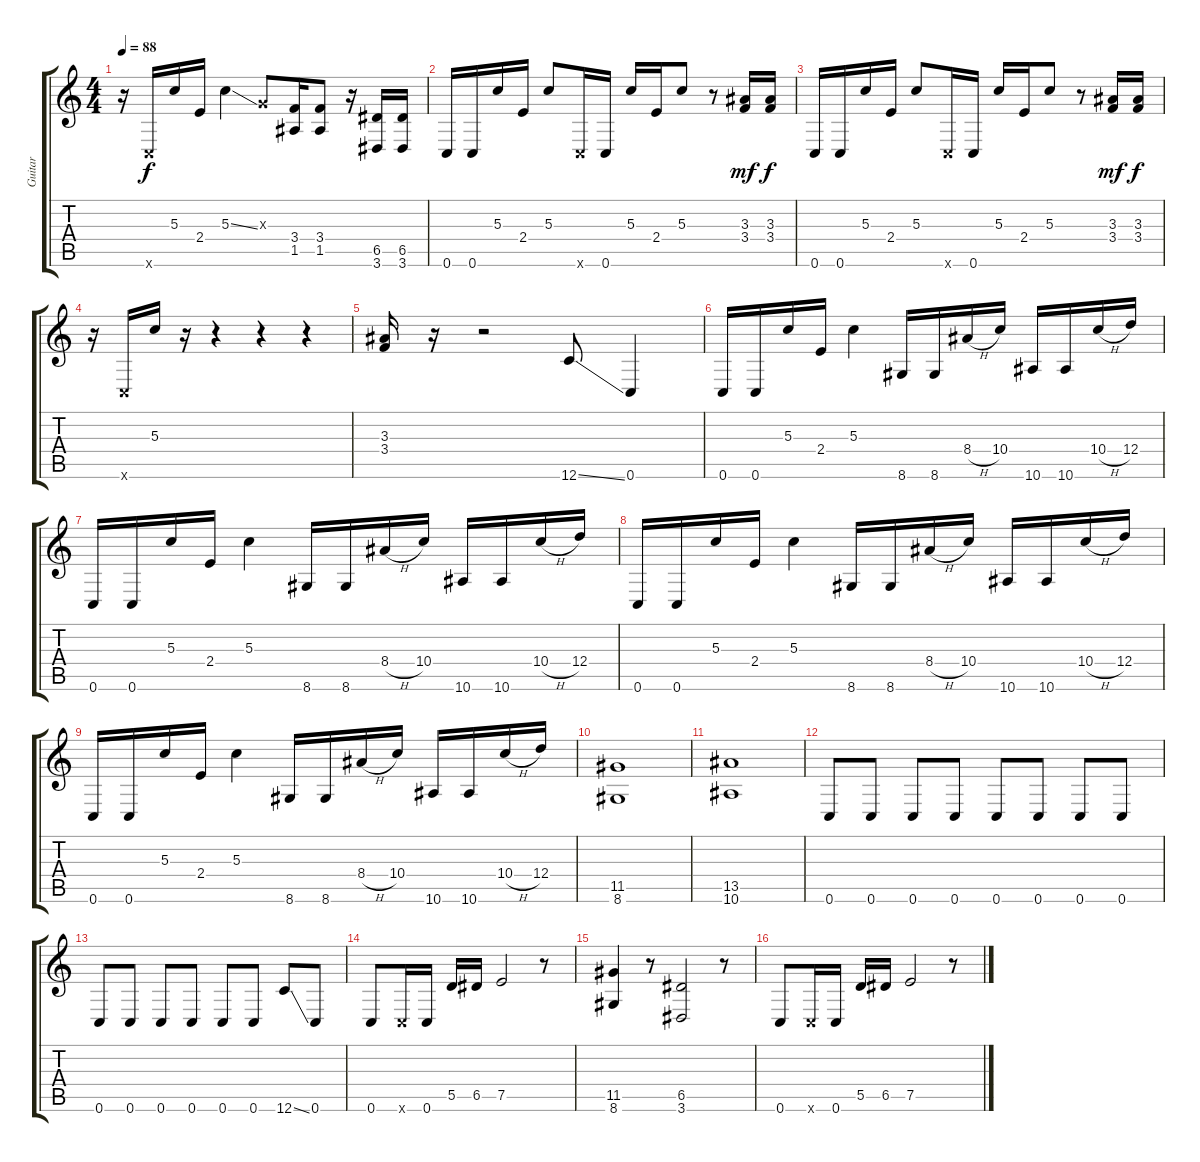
\track ("Guitar" "Guitar") {instrument distortionguitar}
\staff {score tabs}
\tuning (E4 B3 G3 D3 A2 C2) {hide}
\ts (4 4)
\tempo 88
\clef g2
\ks c
r.16{dy f} 0.6{x}.16 5.3.16 2.4.16 5.3{ss}.4 0.3{x}.8 (3.4 1.5).16 (3.4 1.5).8 r.16 (6.5 3.6).16 (6.5 3.6).16 |
0.6.16 0.6.16 5.3.16 2.4.16 5.3.8 0.6{x}.16 0.6.16 5.3.16 2.4.16 5.3.8 r.8 (3.3 3.4).16{dy mf} (3.3 3.4).16{dy f} |
0.6.16 0.6.16 5.3.16 2.4.16 5.3.8 0.6{x}.16 0.6.16 5.3.16 2.4.16 5.3.8 r.8 (3.3 3.4).16{dy mf} (3.3 3.4).16{dy f} |
r.16 0.6{x}.16 5.3.16 r.16 r.4 r.4 r.4 |
(3.3 3.4).16 r.16 r.2 12.6{ss}.8 0.6.4 |
0.6.16 0.6.16 5.3.16 2.4.16 5.3.4 8.6.16 8.6.16 8.4{h}.16 10.4.16 10.6.16 10.6.16 10.4{h}.16 12.4.16 |
0.6.16 0.6.16 5.3.16 2.4.16 5.3.4 8.6.16 8.6.16 8.4{h}.16 10.4.16 10.6.16 10.6.16 10.4{h}.16 12.4.16 |
0.6.16 0.6.16 5.3.16 2.4.16 5.3.4 8.6.16 8.6.16 8.4{h}.16 10.4.16 10.6.16 10.6.16 10.4{h}.16 12.4.16 |
0.6.16 0.6.16 5.3.16 2.4.16 5.3.4 8.6.16 8.6.16 8.4{h}.16 10.4.16 10.6.16 10.6.16 10.4{h}.16 12.4.16 |
(11.5 8.6).1 |
(13.5 10.6).1 |
0.6.8 0.6.8 0.6.8 0.6.8 0.6.8 0.6.8 0.6.8 0.6.8 |
0.6.8 0.6.8 0.6.8 0.6.8 0.6.8 0.6.8 12.6{ss}.8 0.6.8 |
0.6.8 0.6{x}.16 0.6.16 5.5.16 6.5.16 7.5.2 r.8 |
(11.5 8.6).4 r.8 (6.5 3.6).2 r.8 |
0.6.8 0.6{x}.16 0.6.16 5.5.16 6.5.16 7.5.2 r.8
